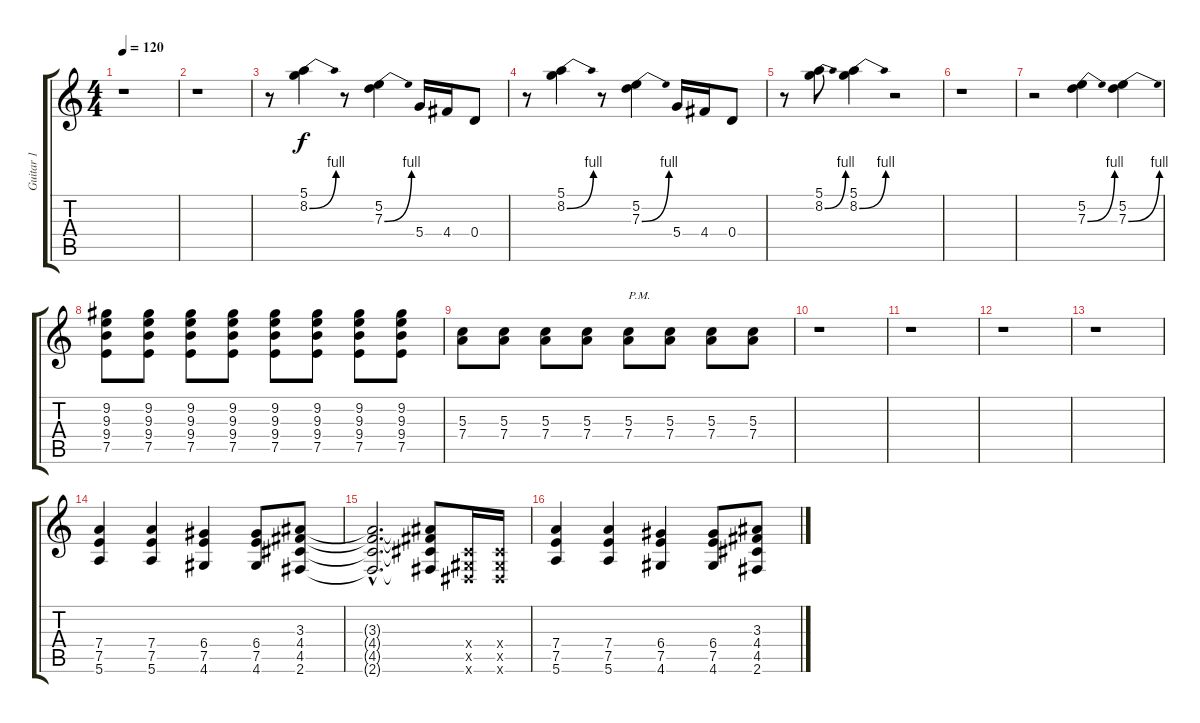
\track ("Guitar 1" "Guitar 1") {instrument distortionguitar}
\staff {score tabs}
\tuning (E4 B3 G3 D3 A2 E2) {hide}
\ts (4 4)
\tempo 120
\clef g2
\ks c
r.1{dy f} |
r.1 |
r.8 (5.1 8.2{be (bend 0 0 60 4)}).4 r.8 (5.2 7.3{be (bend 0 0 60 4)}).4 5.4.16 4.4.16 0.4.8 |
r.8 (5.1 8.2{be (bend 0 0 60 4)}).4 r.8 (5.2 7.3{be (bend 0 0 60 4)}).4 5.4.16 4.4.16 0.4.8 |
r.8 (5.1 8.2{be (bend 0 0 60 4)}).8 (5.1 8.2{be (bend 0 0 60 4)}).4 r.2 |
r.1 |
r.2 (5.2 7.3{be (bend 0 0 60 4)}).4 (5.2 7.3{be (bend 0 0 60 4)}).4 |
(9.2 9.3 9.4 7.5).8 (9.2 9.3 9.4 7.5).8 (9.2 9.3 9.4 7.5).8 (9.2 9.3 9.4 7.5).8 (9.2 9.3 9.4 7.5).8 (9.2 9.3 9.4 7.5).8 (9.2 9.3 9.4 7.5).8 (9.2 9.3 9.4 7.5).8 |
(5.3 7.4).8 (5.3 7.4).8 (5.3 7.4).8 (5.3 7.4).8 (5.3 7.4).8{txt "P.M."} (5.3 7.4).8 (5.3 7.4).8 (5.3 7.4).8 |
r.1 |
r.1 |
r.1 |
r.1 |
(7.4 7.5 5.6).4 (7.4 7.5 5.6).4 (6.4 7.5 4.6).4 (6.4 7.5 4.6).8 (3.3 4.4 4.5 2.6).8 |
(3.3{hac t} 4.4{hac t} 4.5{hac t} 2.6{hac t}).2{d} (3.3{t} 4.4{t} 4.5{t} 2.6{t}).8 (-1.4{x} -1.5{x} -1.6{x}).16 (-1.4{x} -1.5{x} -1.6{x}).16 |
(7.4 7.5 5.6).4 (7.4 7.5 5.6).4 (6.4 7.5 4.6).4 (6.4 7.5 4.6).8 (3.3 4.4 4.5 2.6).8
